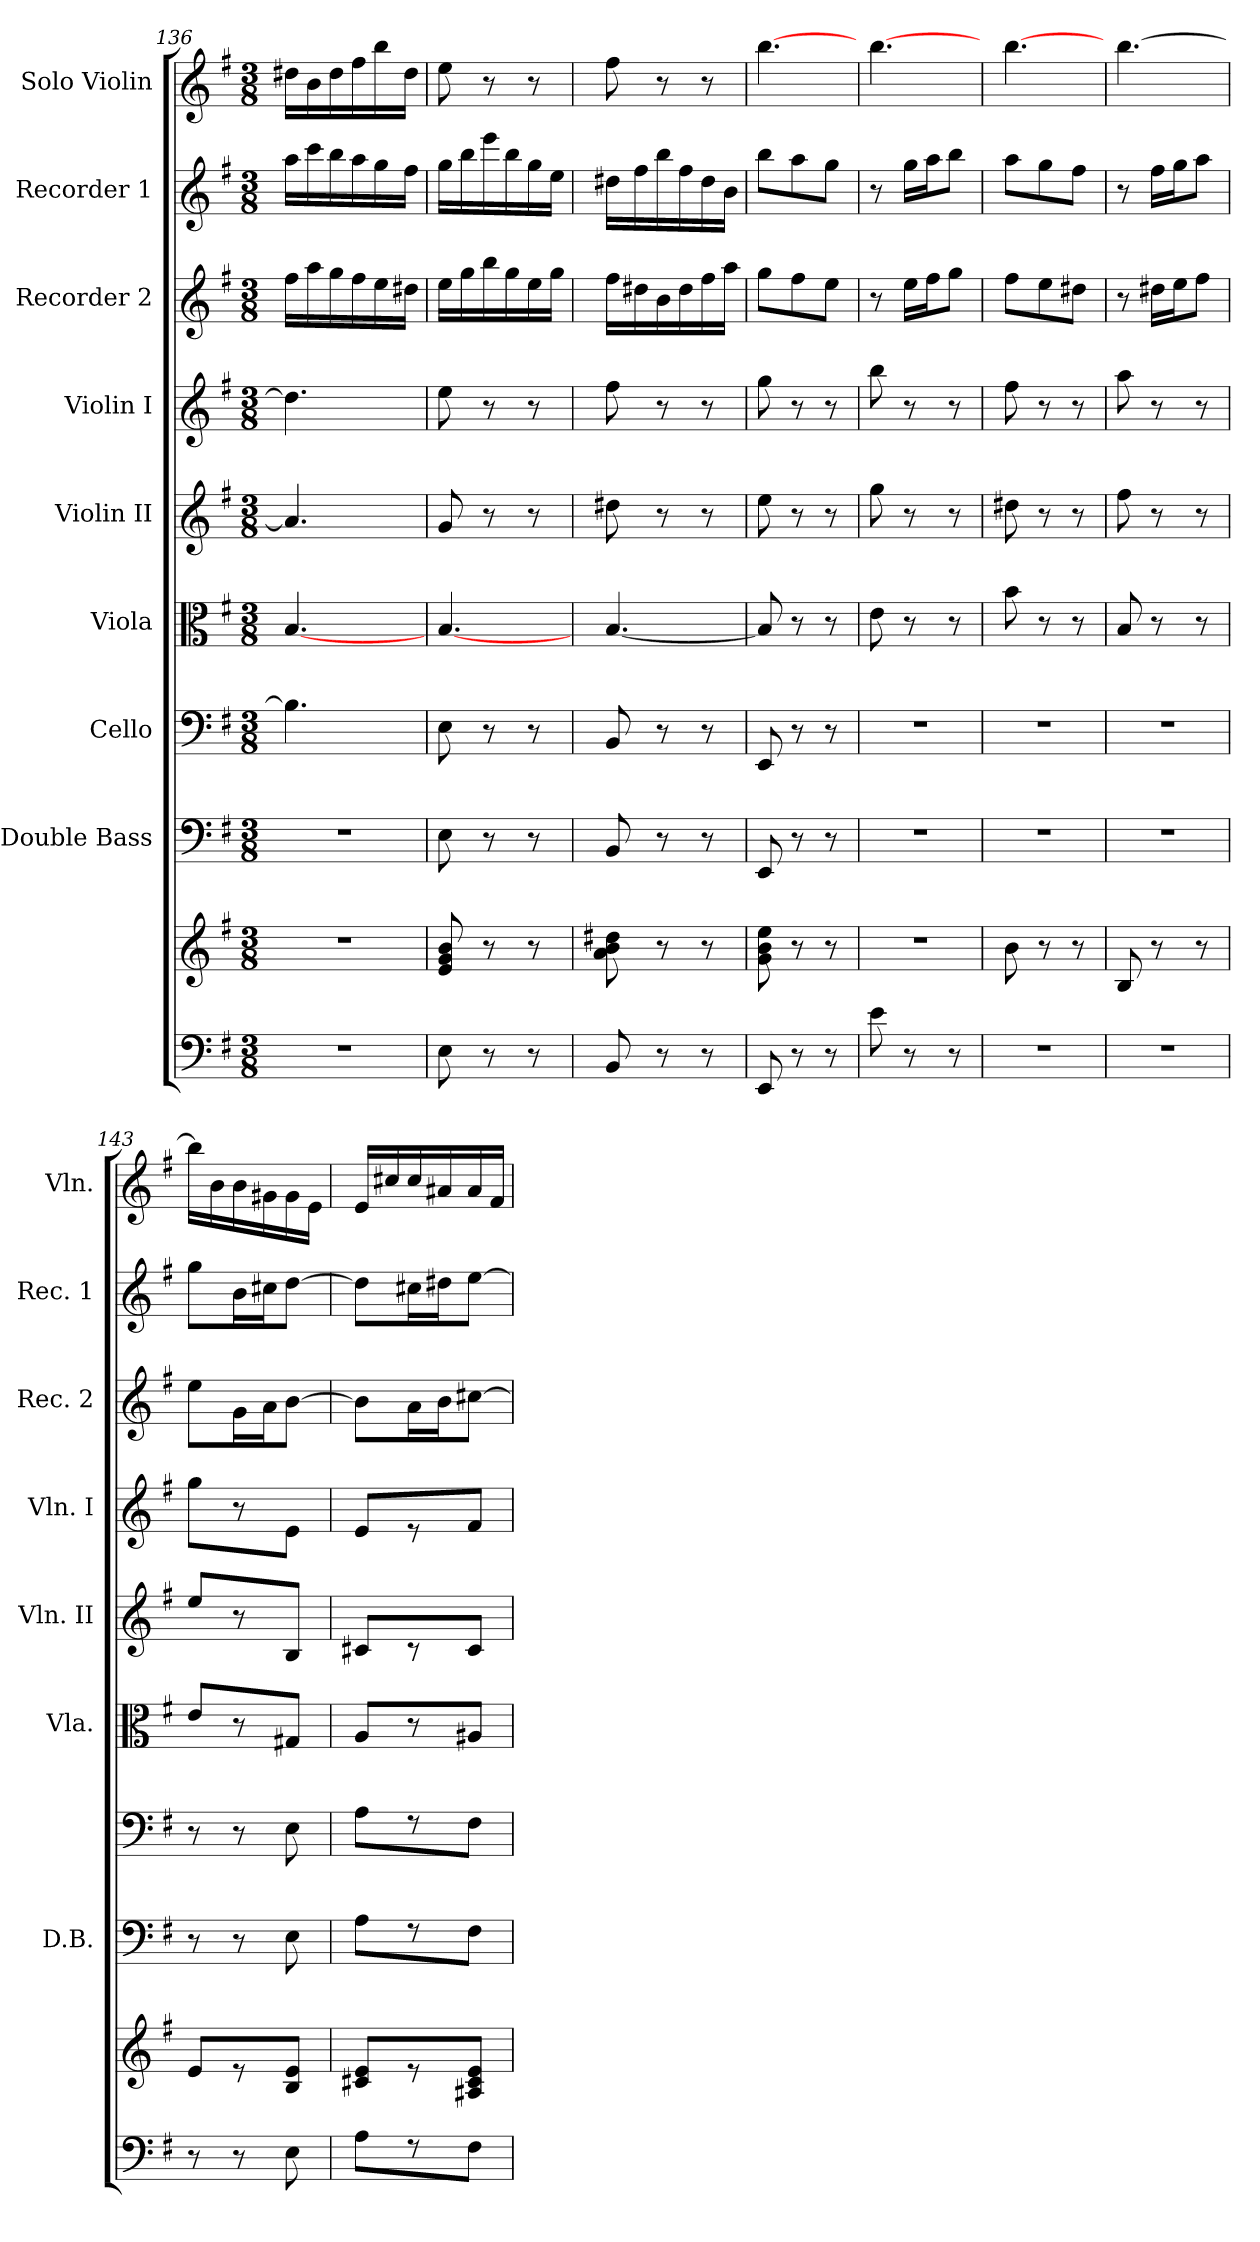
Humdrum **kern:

**kern	**kern	**kern	**kern	**kern	**kern	**kern	**kern	**kern	**kern
*part9	*part9	*part8	*part7	*part6	*part5	*part4	*part3	*part2	*part1
*staff10	*staff9	*staff8	*staff7	*staff6	*staff5	*staff4	*staff3	*staff2	*staff1
*	*	*I"Double Bass	*I"Cello	*I"Viola	*I"Violin II	*I"Violin I	*I"Recorder 2	*I"Recorder 1	*I"Solo Violin
*	*	*I'D.B.	*	*I'Vla.	*I'Vln. II	*I'Vln. I	*I'Rec. 2	*I'Rec. 1	*I'Vln.
*clefF4	*clefG2	*clefF4	*clefF4	*clefC3	*clefG2	*clefG2	*clefG2	*clefG2	*clefG2
*	*	*ITrd7c12	*	*	*	*	*	*	*
*k[f#]	*k[f#]	*k[f#]	*k[f#]	*k[f#]	*k[f#]	*k[f#]	*k[f#]	*k[f#]	*k[f#]
*G:	*G:	*G:	*G:	*G:	*G:	*G:	*G:	*G:	*G:
*M3/8	*M3/8	*M3/8	*M3/8	*M3/8	*M3/8	*M3/8	*M3/8	*M3/8	*M3/8
=136	=136	=136	=136	=136	=136	=136	=136	=136	=136
4.r	4.r	4.r	4.B\]	[4.B/	4.a/]	4.dd#\]	16ff#\LL	16aa\LL	16dd#\LL
.	.	.	.	.	.	.	16aa\	16ccc\	16b\
.	.	.	.	.	.	.	16gg\	16bb\	16dd#\
.	.	.	.	.	.	.	16ff#\	16aa\	16ff#\
.	.	.	.	.	.	.	16ee\	16gg\	16bb\
.	.	.	.	.	.	.	16dd#\JJ	16ff#\JJ	16dd#\JJ
=137	=137	=137	=137	=137	=137	=137	=137	=137	=137
8E\	8e/ 8g/ 8b/	8EE\	8E\	[4.B/	8g/	8ee\	16ee\LL	16gg\LL	8ee\
.	.	.	.	.	.	.	16gg\	16bb\	.
8r	8r	8r	8r	.	8r	8r	16bb\	16eee\	8r
.	.	.	.	.	.	.	16gg\	16bb\	.
8r	8r	8r	8r	.	8r	8r	16ee\	16gg\	8r
.	.	.	.	.	.	.	16gg\JJ	16ee\JJ	.
=138	=138	=138	=138	=138	=138	=138	=138	=138	=138
8BB/	8a\ 8b\ 8dd#\	8BBB/	8BB/	[4.B/	8dd#\	8ff#\	16ff#\LL	16dd#\LL	8ff#\
.	.	.	.	.	.	.	16dd#\	16ff#\	.
8r	8r	8r	8r	.	8r	8r	16b\	16bb\	8r
.	.	.	.	.	.	.	16dd#\	16ff#\	.
8r	8r	8r	8r	.	8r	8r	16ff#\	16dd#\	8r
.	.	.	.	.	.	.	16aa\JJ	16b\JJ	.
=139	=139	=139	=139	=139	=139	=139	=139	=139	=139
8EE/	8g\ 8b\ 8ee\	8EEE/	8EE/	8B/]	8ee\	8gg\	8gg\L	8bb\L	[4.bb\
8r	8r	8r	8r	8r	8r	8r	8ff#\	8aa\	.
8r	8r	8r	8r	8r	8r	8r	8ee\J	8gg\J	.
=140	=140	=140	=140	=140	=140	=140	=140	=140	=140
8e\	4.r	4.r	4.r	8e\	8gg\	8bb\	8r	8r	[4.bb\
8r	.	.	.	8r	8r	8r	16ee\LL	16gg\LL	.
.	.	.	.	.	.	.	16ff#\J	16aa\J	.
8r	.	.	.	8r	8r	8r	8gg\J	8bb\J	.
=141	=141	=141	=141	=141	=141	=141	=141	=141	=141
4.r	8b\	4.r	4.r	8b\	8dd#\	8ff#\	8ff#\L	8aa\L	[4.bb\
.	8r	.	.	8r	8r	8r	8ee\	8gg\	.
.	8r	.	.	8r	8r	8r	8dd#\J	8ff#\J	.
=142	=142	=142	=142	=142	=142	=142	=142	=142	=142
4.r	8B/	4.r	4.r	8B/	8ff#\	8aa\	8r	8r	[4.bb\
.	8r	.	.	8r	8r	8r	16dd#\LL	16ff#\LL	.
.	.	.	.	.	.	.	16ee\J	16gg\J	.
.	8r	.	.	8r	8r	8r	8ff#\J	8aa\J	.
=143	=143	=143	=143	=143	=143	=143	=143	=143	=143
8r	8e/L	8r	8r	8e/L	8ee/L	8gg\L	8ee\L	8gg\L	16bb\LL]
.	.	.	.	.	.	.	.	.	16b\
8r	8r	8r	8r	8r	8r	8r	16g\L	16b\L	16b\
.	.	.	.	.	.	.	16a\J	16cc#\J	16g#\
8E\	8B/ 8e/J	8EE\	8E\	8G#/J	8B/J	8e\J	[8b\J	[8dd\J	16g#\
.	.	.	.	.	.	.	.	.	16e\JJ
!!LO:LB:g=z
=144	=144	=144	=144	=144	=144	=144	=144	=144	=144
8A\L	8c#/ 8e/L	8AA\L	8A\L	8A/L	8c#/L	8e/L	8b\L]	8dd\L]	16e/LL
.	.	.	.	.	.	.	.	.	16cc#/
8r	8r	8r	8r	8r	8r	8r	16a\L	16cc#\L	16cc#/
.	.	.	.	.	.	.	16b\J	16dd#\J	16a#/
8F#\J	8A#/ 8c#/ 8e/J	8FF#\J	8F#\J	8A#/J	8c#/J	8f#/J	[8cc#\J	[8ee\J	16a#/
.	.	.	.	.	.	.	.	.	16f#/JJ
=	=	=	=	=	=	=	=	=	=
*-	*-	*-	*-	*-	*-	*-	*-	*-	*-
